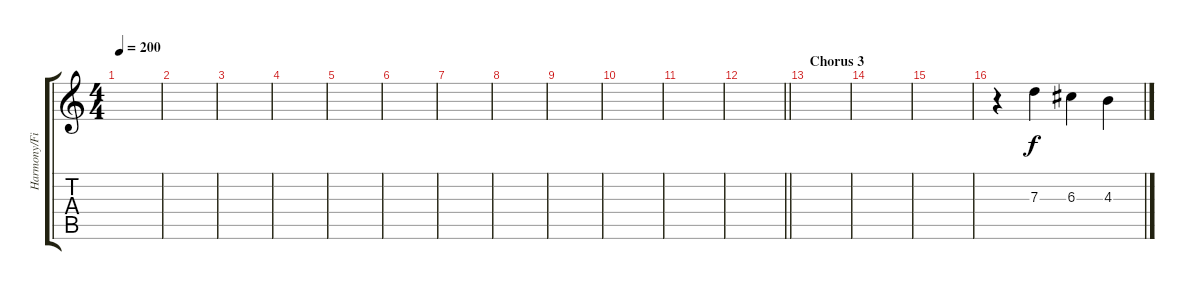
\track ("Harmony/Fills" "Harmony/Fi") {instrument distortionguitar}
\staff {score tabs}
\tuning (E4 B3 G3 D3 A2 E2) {hide}
\ts (4 4)
\tempo 200
\clef g2
\ks c
|
|
|
|
|
|
|
|
|
|
|
\barLineRight lightlight
|
\section ("" "Chorus 3")
|
|
|
r.4 7.3.4 6.3.4 4.3.4
